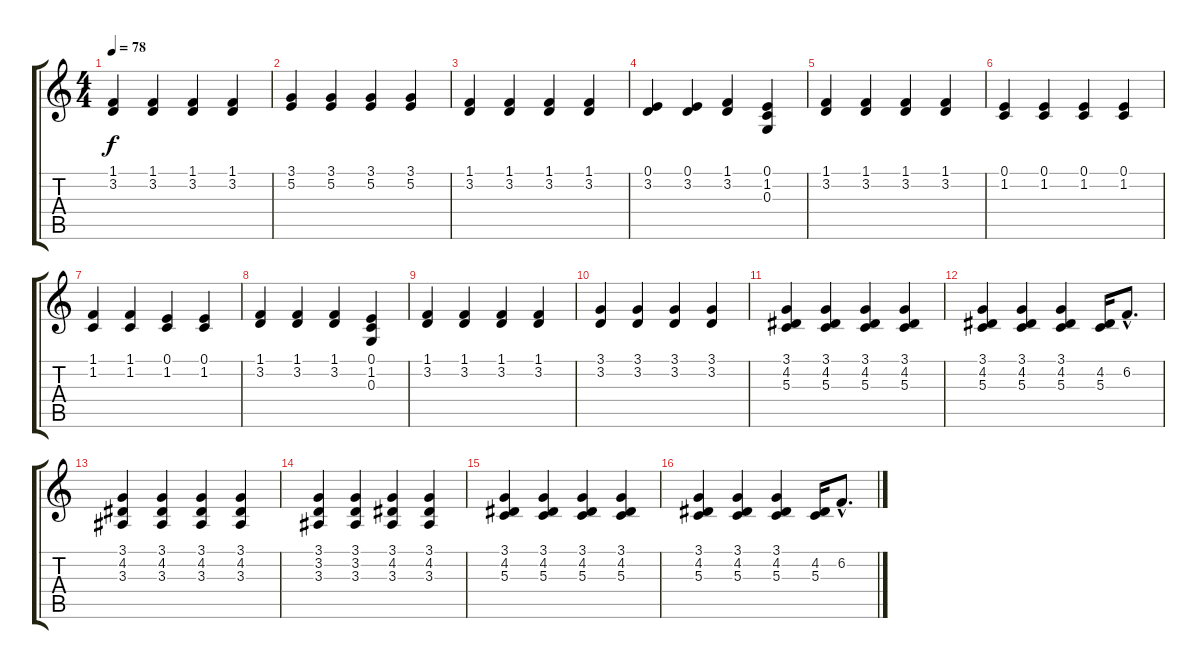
\track "" {instrument acousticgrandpiano}
\staff {score tabs}
\tuning (E4 B3 G3 D3 A2 E2) {hide}
\ts (4 4)
\tempo 78
\clef g2
\ks c
(1.1 3.2).4{dy f} (1.1 3.2).4 (1.1 3.2).4 (1.1 3.2).4 |
(3.1 5.2).4 (3.1 5.2).4 (3.1 5.2).4 (3.1 5.2).4 |
(1.1 3.2).4 (1.1 3.2).4 (1.1 3.2).4 (1.1 3.2).4 |
(0.1 3.2).4 (0.1 3.2).4 (1.1 3.2).4 (0.1 1.2 0.3).4 |
(1.1 3.2).4 (1.1 3.2).4 (1.1 3.2).4 (1.1 3.2).4 |
(0.1 1.2).4 (0.1 1.2).4 (0.1 1.2).4 (0.1 1.2).4 |
(1.1 1.2).4 (1.1 1.2).4 (0.1 1.2).4 (0.1 1.2).4 |
(1.1 3.2).4 (1.1 3.2).4 (1.1 3.2).4 (0.1 1.2 0.3).4 |
(1.1 3.2).4 (1.1 3.2).4 (1.1 3.2).4 (1.1 3.2).4 |
(3.1 3.2).4 (3.1 3.2).4 (3.1 3.2).4 (3.1 3.2).4 |
(3.1 4.2 5.3).4 (3.1 4.2 5.3).4 (3.1 4.2 5.3).4 (3.1 4.2 5.3).4 |
(3.1 4.2 5.3).4 (3.1 4.2 5.3).4 (3.1 4.2 5.3).4 (4.2 5.3).16 6.2{hac}.8{d} |
(3.1 4.2 3.3).4 (3.1 4.2 3.3).4 (3.1 4.2 3.3).4 (3.1 4.2 3.3).4 |
(3.1 3.2 3.3).4 (3.1 3.2 3.3).4 (3.1 4.2 3.3).4 (3.1 4.2 3.3).4 |
(3.1 4.2 5.3).4 (3.1 4.2 5.3).4 (3.1 4.2 5.3).4 (3.1 4.2 5.3).4 |
(3.1 4.2 5.3).4 (3.1 4.2 5.3).4 (3.1 4.2 5.3).4 (4.2 5.3).16 6.2{hac}.8{d}
